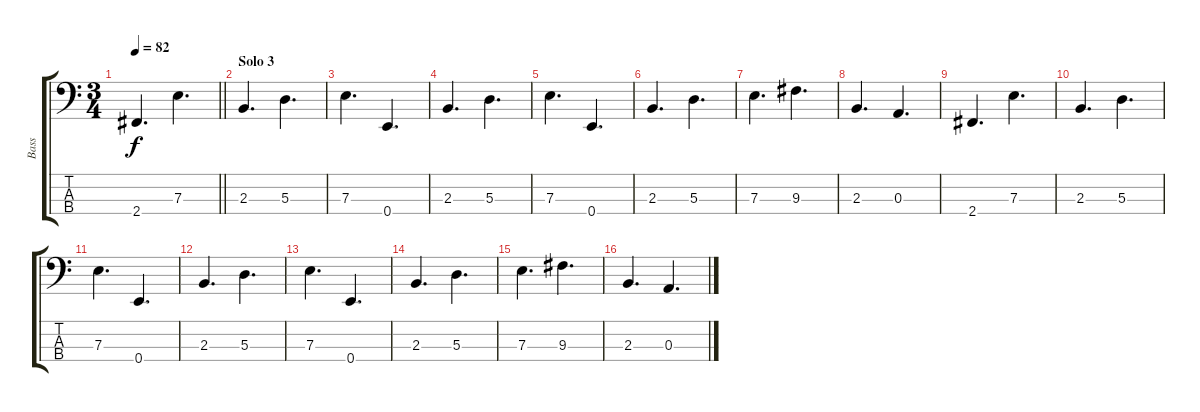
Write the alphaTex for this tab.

\track ("Bass" "Bass") {instrument electricbassfinger}
\staff {score tabs}
\tuning (G2 D2 A1 E1) {hide}
\ts (3 4)
\tempo 82
\clef f4
\barLineRight lightlight
\ks c
2.4.4{d dy f} 7.3.4{d} |
\section ("" "Solo 3")
2.3.4{d} 5.3.4{d} |
7.3.4{d} 0.4.4{d} |
2.3.4{d} 5.3.4{d} |
7.3.4{d} 0.4.4{d} |
2.3.4{d} 5.3.4{d} |
7.3.4{d} 9.3.4{d} |
2.3.4{d} 0.3.4{d} |
2.4.4{d} 7.3.4{d} |
2.3.4{d} 5.3.4{d} |
7.3.4{d} 0.4.4{d} |
2.3.4{d} 5.3.4{d} |
7.3.4{d} 0.4.4{d} |
2.3.4{d} 5.3.4{d} |
7.3.4{d} 9.3.4{d} |
2.3.4{d} 0.3.4{d}
